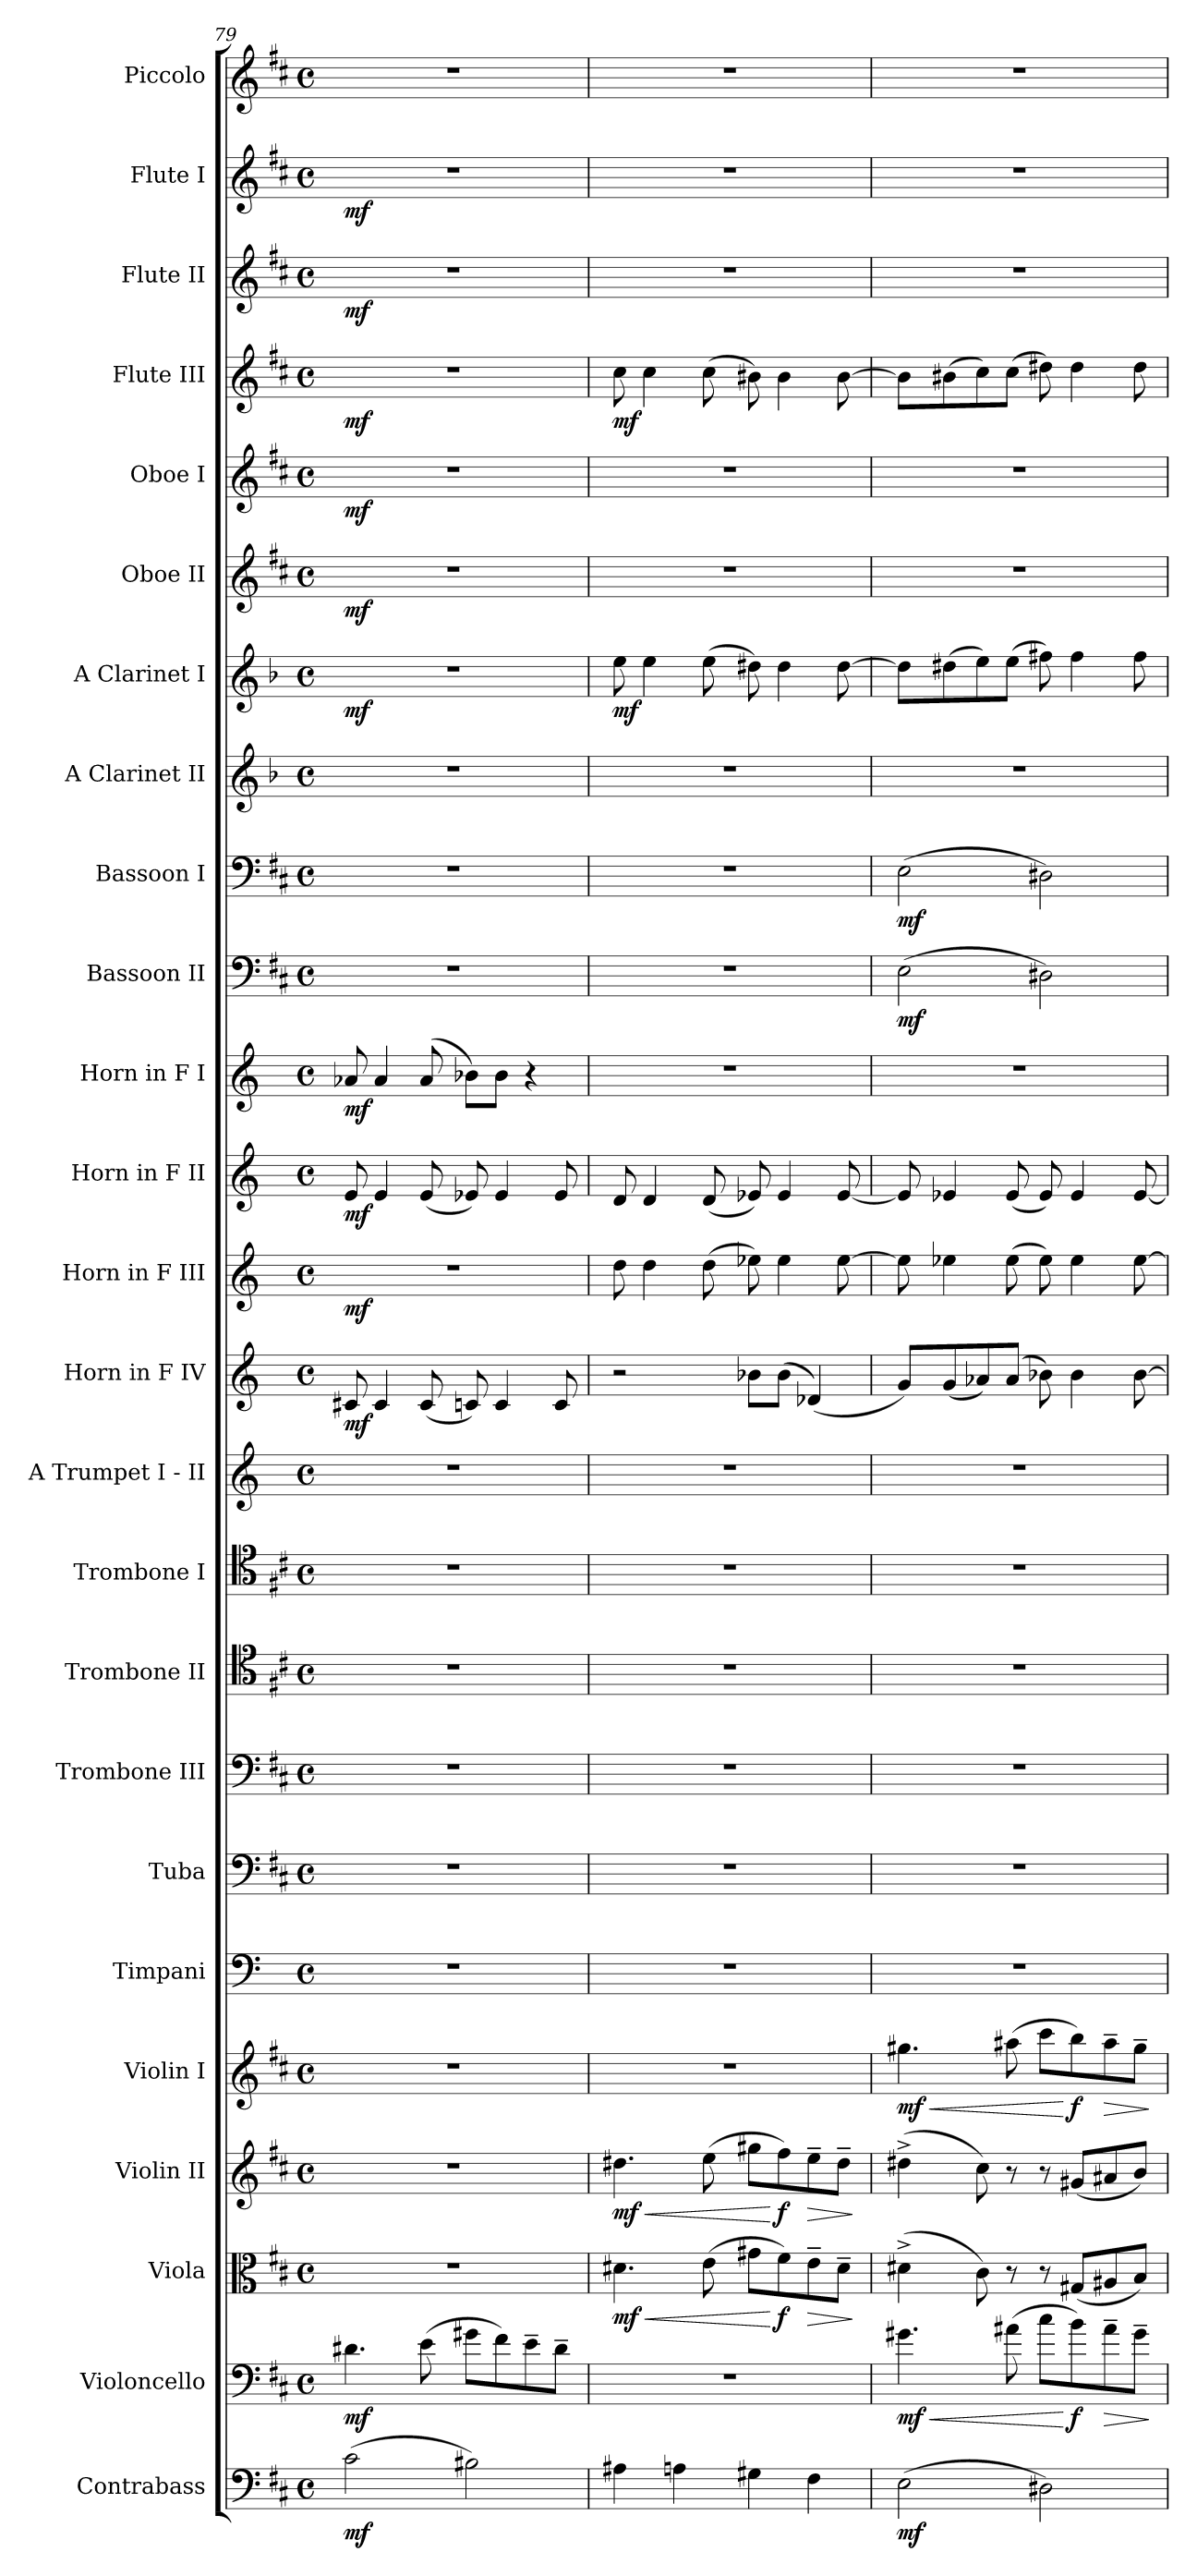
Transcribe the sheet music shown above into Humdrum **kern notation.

**kern	**dynam	**kern	**dynam	**kern	**dynam	**kern	**dynam	**kern	**dynam	**kern	**kern	**kern	**kern	**kern	**kern	**kern	**dynam	**kern	**dynam	**kern	**dynam	**kern	**dynam	**kern	**dynam	**kern	**dynam	**kern	**kern	**dynam	**kern	**dynam	**kern	**dynam	**kern	**dynam	**kern	**dynam	**kern	**dynam	**kern
*part25	*part25	*part24	*part24	*part23	*part23	*part22	*part22	*part21	*part21	*part20	*part19	*part18	*part17	*part16	*part15	*part14	*part14	*part13	*part13	*part12	*part12	*part11	*part11	*part10	*part10	*part9	*part9	*part8	*part7	*part7	*part6	*part6	*part5	*part5	*part4	*part4	*part3	*part3	*part2	*part2	*part1
*staff25	*staff25	*staff24	*staff24	*staff23	*staff23	*staff22	*staff22	*staff21	*staff21	*staff20	*staff19	*staff18	*staff17	*staff16	*staff15	*staff14	*staff14	*staff13	*staff13	*staff12	*staff12	*staff11	*staff11	*staff10	*staff10	*staff9	*staff9	*staff8	*staff7	*staff7	*staff6	*staff6	*staff5	*staff5	*staff4	*staff4	*staff3	*staff3	*staff2	*staff2	*staff1
*I"Contrabass	*	*I"Violoncello	*	*I"Viola	*	*I"Violin II	*	*I"Violin I	*	*I"Timpani	*I"Tuba	*I"Trombone III	*I"Trombone II	*I"Trombone I	*I"A Trumpet I - II	*I"Horn in F IV	*	*I"Horn in F III	*	*I"Horn in F II	*	*I"Horn in F I	*	*I"Bassoon II	*	*I"Bassoon I	*	*I"A Clarinet II	*I"A Clarinet I	*	*I"Oboe II	*	*I"Oboe I	*	*I"Flute III	*	*I"Flute II	*	*I"Flute I	*	*I"Piccolo
*I'Cb.	*	*I'Vc.	*	*I'Vla.	*	*I'Vln. II	*	*I'Vln. I	*	*I'Timp.	*I'Tba.	*I'Tbn. III	*I'Tbn. II	*I'Tbn. I	*I'A Tpt. I - II	*	*	*	*	*	*	*	*	*I'Bsn. II	*	*I'Bsn. I	*	*I'A Cl. II	*I'A Cl. I	*	*I'Ob. II	*	*I'Ob. I	*	*I'Fl. III	*	*I'Fl. II	*	*I'Fl. I	*	*I'Picc.
*clefF4	*	*clefF4	*	*clefC3	*	*clefG2	*	*clefG2	*	*clefF4	*clefF4	*clefF4	*clefC4	*clefC4	*clefG2	*clefG2	*	*clefG2	*	*clefG2	*	*clefG2	*	*clefF4	*	*clefF4	*	*clefG2	*clefG2	*	*clefG2	*	*clefG2	*	*clefG2	*	*clefG2	*	*clefG2	*	*clefG2
*ITrd7c12	*	*	*	*	*	*	*	*	*	*	*	*	*	*	*ITrd2c3	*ITrd4c7	*	*ITrd4c7	*	*ITrd4c7	*	*ITrd4c7	*	*	*	*	*	*ITrd2c3	*ITrd2c3	*	*	*	*	*	*	*	*	*	*	*	*ITrd-7c-12
*k[f#c#]	*	*k[f#c#]	*	*k[f#c#]	*	*k[f#c#]	*	*k[f#c#]	*	*k[]	*k[f#c#]	*k[f#c#]	*k[f#c#]	*k[f#c#]	*k[f#c#g#]	*k[b-]	*	*k[b-]	*	*k[b-]	*	*k[b-]	*	*k[f#c#]	*	*k[f#c#]	*	*k[f#c#]	*k[f#c#]	*	*k[f#c#]	*	*k[f#c#]	*	*k[f#c#]	*	*k[f#c#]	*	*k[f#c#]	*	*k[f#c#]
*M4/4	*	*M4/4	*	*M4/4	*	*M4/4	*	*M4/4	*	*M4/4	*M4/4	*M4/4	*M4/4	*M4/4	*M4/4	*M4/4	*	*M4/4	*	*M4/4	*	*M4/4	*	*M4/4	*	*M4/4	*	*M4/4	*M4/4	*	*M4/4	*	*M4/4	*	*M4/4	*	*M4/4	*	*M4/4	*	*M4/4
*met(c)	*	*met(c)	*	*met(c)	*	*met(c)	*	*met(c)	*	*met(c)	*met(c)	*met(c)	*met(c)	*met(c)	*met(c)	*met(c)	*	*met(c)	*	*met(c)	*	*met(c)	*	*met(c)	*	*met(c)	*	*met(c)	*met(c)	*	*met(c)	*	*met(c)	*	*met(c)	*	*met(c)	*	*met(c)	*	*met(c)
=79	=79	=79	=79	=79	=79	=79	=79	=79	=79	=79	=79	=79	=79	=79	=79	=79	=79	=79	=79	=79	=79	=79	=79	=79	=79	=79	=79	=79	=79	=79	=79	=79	=79	=79	=79	=79	=79	=79	=79	=79	=79
!	!LO:DY:b	!	!LO:DY:b	!	!	!	!	!	!	!	!	!	!	!	!	!	!LO:DY:b	!	!LO:DY:b	!	!LO:DY:b	!	!LO:DY:b	!	!	!	!	!	!	!LO:DY:b	!	!LO:DY:b	!	!LO:DY:b	!	!LO:DY:b	!	!LO:DY:b	!	!LO:DY:b	!
(>2C#\	mf	4.d#X\	mf	1r	.	1r	.	1r	.	1r	1r	1r	1r	1r	1r	8F#X/	mf	1r	mf	8A/	mf	8d-X/	mf	1r	.	1r	.	1r	1r	mf	1r	mf	1r	mf	1r	mf	1r	mf	1r	mf	1r
.	.	.	.	.	.	.	.	.	.	.	.	.	.	.	.	4F#/	.	.	.	4A/	.	4d-/	.	.	.	.	.	.	.	.	.	.	.	.	.	.	.	.	.	.	.
.	.	(>8e\	.	.	.	.	.	.	.	.	.	.	.	.	.	(<8F#/	.	.	.	(<8A/	.	(>8d-/	.	.	.	.	.	.	.	.	.	.	.	.	.	.	.	.	.	.	.
2BB#X\)	.	8g#X\L	.	.	.	.	.	.	.	.	.	.	.	.	.	8Fn/)	.	.	.	8A-X/)	.	8e-X\L)	.	.	.	.	.	.	.	.	.	.	.	.	.	.	.	.	.	.	.
.	.	8f#\)	.	.	.	.	.	.	.	.	.	.	.	.	.	4F/	.	.	.	4A-/	.	8e-\J	.	.	.	.	.	.	.	.	.	.	.	.	.	.	.	.	.	.	.
.	.	8e~\	.	.	.	.	.	.	.	.	.	.	.	.	.	.	.	.	.	.	.	4r	.	.	.	.	.	.	.	.	.	.	.	.	.	.	.	.	.	.	.
.	.	8d#~\J	.	.	.	.	.	.	.	.	.	.	.	.	.	8F/	.	.	.	8A-/	.	.	.	.	.	.	.	.	.	.	.	.	.	.	.	.	.	.	.	.	.
=80	=80	=80	=80	=80	=80	=80	=80	=80	=80	=80	=80	=80	=80	=80	=80	=80	=80	=80	=80	=80	=80	=80	=80	=80	=80	=80	=80	=80	=80	=80	=80	=80	=80	=80	=80	=80	=80	=80	=80	=80	=80
!	!	!	!	!	!LO:HP:b	!	!LO:HP:b	!	!	!	!	!	!	!	!	!	!	!	!	!	!	!	!	!	!	!	!	!	!	!	!	!	!	!	!	!	!	!	!	!	!
!	!	!	!	!	!LO:DY:n=1:b	!	!LO:DY:n=1:b	!	!	!	!	!	!	!	!	!	!	!	!	!	!	!	!	!	!	!	!	!	!	!LO:DY:b	!	!	!	!	!	!LO:DY:b	!	!	!	!	!
4AA#X\	.	1r	.	4.d#X\	< mf	4.dd#X\	< mf	1r	.	1r	1r	1r	1r	1r	1r	2r	.	8g\	.	8G/	.	1r	.	1r	.	1r	.	1r	8cc#\	mf	1r	.	1r	.	8cc#\	mf	1r	.	1r	.	1r
.	.	.	.	.	.	.	.	.	.	.	.	.	.	.	.	.	.	4g\	.	4G/	.	.	.	.	.	.	.	.	4cc#\	.	.	.	.	.	4cc#\	.	.	.	.	.	.
4AAn\	.	.	.	.	.	.	.	.	.	.	.	.	.	.	.	.	.	.	.	.	.	.	.	.	.	.	.	.	.	.	.	.	.	.	.	.	.	.	.	.	.
.	.	.	.	(>8e\	.	(>8ee\	.	.	.	.	.	.	.	.	.	.	.	(>8g\	.	(<8G/	.	.	.	.	.	.	.	.	(>8cc#\	.	.	.	.	.	(>8cc#\	.	.	.	.	.	.
4GG#X\	.	.	.	8g#X\L	.	8gg#X\L	.	.	.	.	.	.	.	.	.	8e-X\L	.	8a-X\)	.	8A-X/)	.	.	.	.	.	.	.	.	8b#X\)	.	.	.	.	.	8b#X\)	.	.	.	.	.	.
!	!	!	!	!	!LO:DY:n=2:b	!	!LO:DY:n=2:b	!	!	!	!	!	!	!	!	!	!	!	!	!	!	!	!	!	!	!	!	!	!	!	!	!	!	!	!	!	!	!	!	!	!
.	.	.	.	8f#\)	[ f	8ff#\)	[ f	.	.	.	.	.	.	.	.	(>8e-\J	.	4a-\	.	4A-/	.	.	.	.	.	.	.	.	4b#\	.	.	.	.	.	4b#\	.	.	.	.	.	.
!	!	!	!	!	!LO:HP:b	!	!LO:HP:b	!	!	!	!	!	!	!	!	!	!	!	!	!	!	!	!	!	!	!	!	!	!	!	!	!	!	!	!	!	!	!	!	!	!
4FF#\	.	.	.	8e~\	>	8ee~\	>	.	.	.	.	.	.	.	.	(<4G-X/)	.	.	.	.	.	.	.	.	.	.	.	.	.	.	.	.	.	.	.	.	.	.	.	.	.
.	.	.	.	8d#~\J	.	8dd#~\J	.	.	.	.	.	.	.	.	.	.	.	[8a-\	.	[8A-/	.	.	.	.	.	.	.	.	[8b#\	.	.	.	.	.	[8b#\	.	.	.	.	.	.
.	.	.	.	.	]	.	]	.	.	.	.	.	.	.	.	.	.	.	.	.	.	.	.	.	.	.	.	.	.	.	.	.	.	.	.	.	.	.	.	.	.
=81	=81	=81	=81	=81	=81	=81	=81	=81	=81	=81	=81	=81	=81	=81	=81	=81	=81	=81	=81	=81	=81	=81	=81	=81	=81	=81	=81	=81	=81	=81	=81	=81	=81	=81	=81	=81	=81	=81	=81	=81	=81
!	!LO:DY:b	!	!LO:HP:b	!	!	!	!	!	!LO:HP:b	!	!	!	!	!	!	!	!	!	!	!	!	!	!	!	!	!	!	!	!	!	!	!	!	!	!	!	!	!	!	!	!
!	!	!	!LO:DY:n=1:b	!	!	!	!	!	!LO:DY:n=1:b	!	!	!	!	!	!	!	!	!	!	!	!	!	!	!	!LO:DY:b	!	!LO:DY:b	!	!	!	!	!	!	!	!	!	!	!	!	!	!
(>2EE\	mf	4.g#X\	< mf	(>4d#X^\	.	(>4dd#X^\	.	4.gg#X\	< mf	1r	1r	1r	1r	1r	1r	8c/L)	.	8a-\]	.	8A-/]	.	1r	.	(>2E\	mf	(>2E\	mf	1r	8b#\L]	.	1r	.	1r	.	8b#\L]	.	1r	.	1r	.	1r
.	.	.	.	.	.	.	.	.	.	.	.	.	.	.	.	(<8c/	.	4a-X\	.	4A-X/	.	.	.	.	.	.	.	.	(>8b#X\	.	.	.	.	.	(>8b#X\	.	.	.	.	.	.
.	.	.	.	8c#\)	.	8cc#\)	.	.	.	.	.	.	.	.	.	8d-X/)	.	.	.	.	.	.	.	.	.	.	.	.	8cc#\)	.	.	.	.	.	8cc#\)	.	.	.	.	.	.
.	.	(>8a#X\	.	8r	.	8r	.	(>8aa#X\	.	.	.	.	.	.	.	(>8d-/J	.	(>8a-\	.	(<8A-/	.	.	.	.	.	.	.	.	(>8cc#\J	.	.	.	.	.	(>8cc#\J	.	.	.	.	.	.
2DD#X\)	.	8cc#\L	.	8r	.	8r	.	8ccc#\L	.	.	.	.	.	.	.	8e-X\)	.	8a-\)	.	8A-/)	.	.	.	2D#X\)	.	2D#X\)	.	.	8dd#X\)	.	.	.	.	.	8dd#X\)	.	.	.	.	.	.
!	!	!	!LO:DY:n=2:b	!	!	!	!	!	!LO:DY:n=2:b	!	!	!	!	!	!	!	!	!	!	!	!	!	!	!	!	!	!	!	!	!	!	!	!	!	!	!	!	!	!	!	!
.	.	8b\)	[ f	(<8G#X/L	.	(<8g#X/L	.	8bb\)	[ f	.	.	.	.	.	.	4e-\	.	4a-\	.	4A-/	.	.	.	.	.	.	.	.	4dd#\	.	.	.	.	.	4dd#\	.	.	.	.	.	.
!	!	!	!LO:HP:b	!	!	!	!	!	!LO:HP:b	!	!	!	!	!	!	!	!	!	!	!	!	!	!	!	!	!	!	!	!	!	!	!	!	!	!	!	!	!	!	!	!
.	.	8a#~\	>	8A#X/	.	8a#X/	.	8aa#~\	>	.	.	.	.	.	.	.	.	.	.	.	.	.	.	.	.	.	.	.	.	.	.	.	.	.	.	.	.	.	.	.	.
.	.	8g#~\J	.	8B/J)	.	8b/J)	.	8gg#~\J	.	.	.	.	.	.	.	[8e-\	.	[8a-\	.	[8A-/	.	.	.	.	.	.	.	.	8dd#\	.	.	.	.	.	8dd#\	.	.	.	.	.	.
.	.	.	]	.	.	.	.	.	]	.	.	.	.	.	.	.	.	.	.	.	.	.	.	.	.	.	.	.	.	.	.	.	.	.	.	.	.	.	.	.	.
=	=	=	=	=	=	=	=	=	=	=	=	=	=	=	=	=	=	=	=	=	=	=	=	=	=	=	=	=	=	=	=	=	=	=	=	=	=	=	=	=	=
*-	*-	*-	*-	*-	*-	*-	*-	*-	*-	*-	*-	*-	*-	*-	*-	*-	*-	*-	*-	*-	*-	*-	*-	*-	*-	*-	*-	*-	*-	*-	*-	*-	*-	*-	*-	*-	*-	*-	*-	*-	*-
